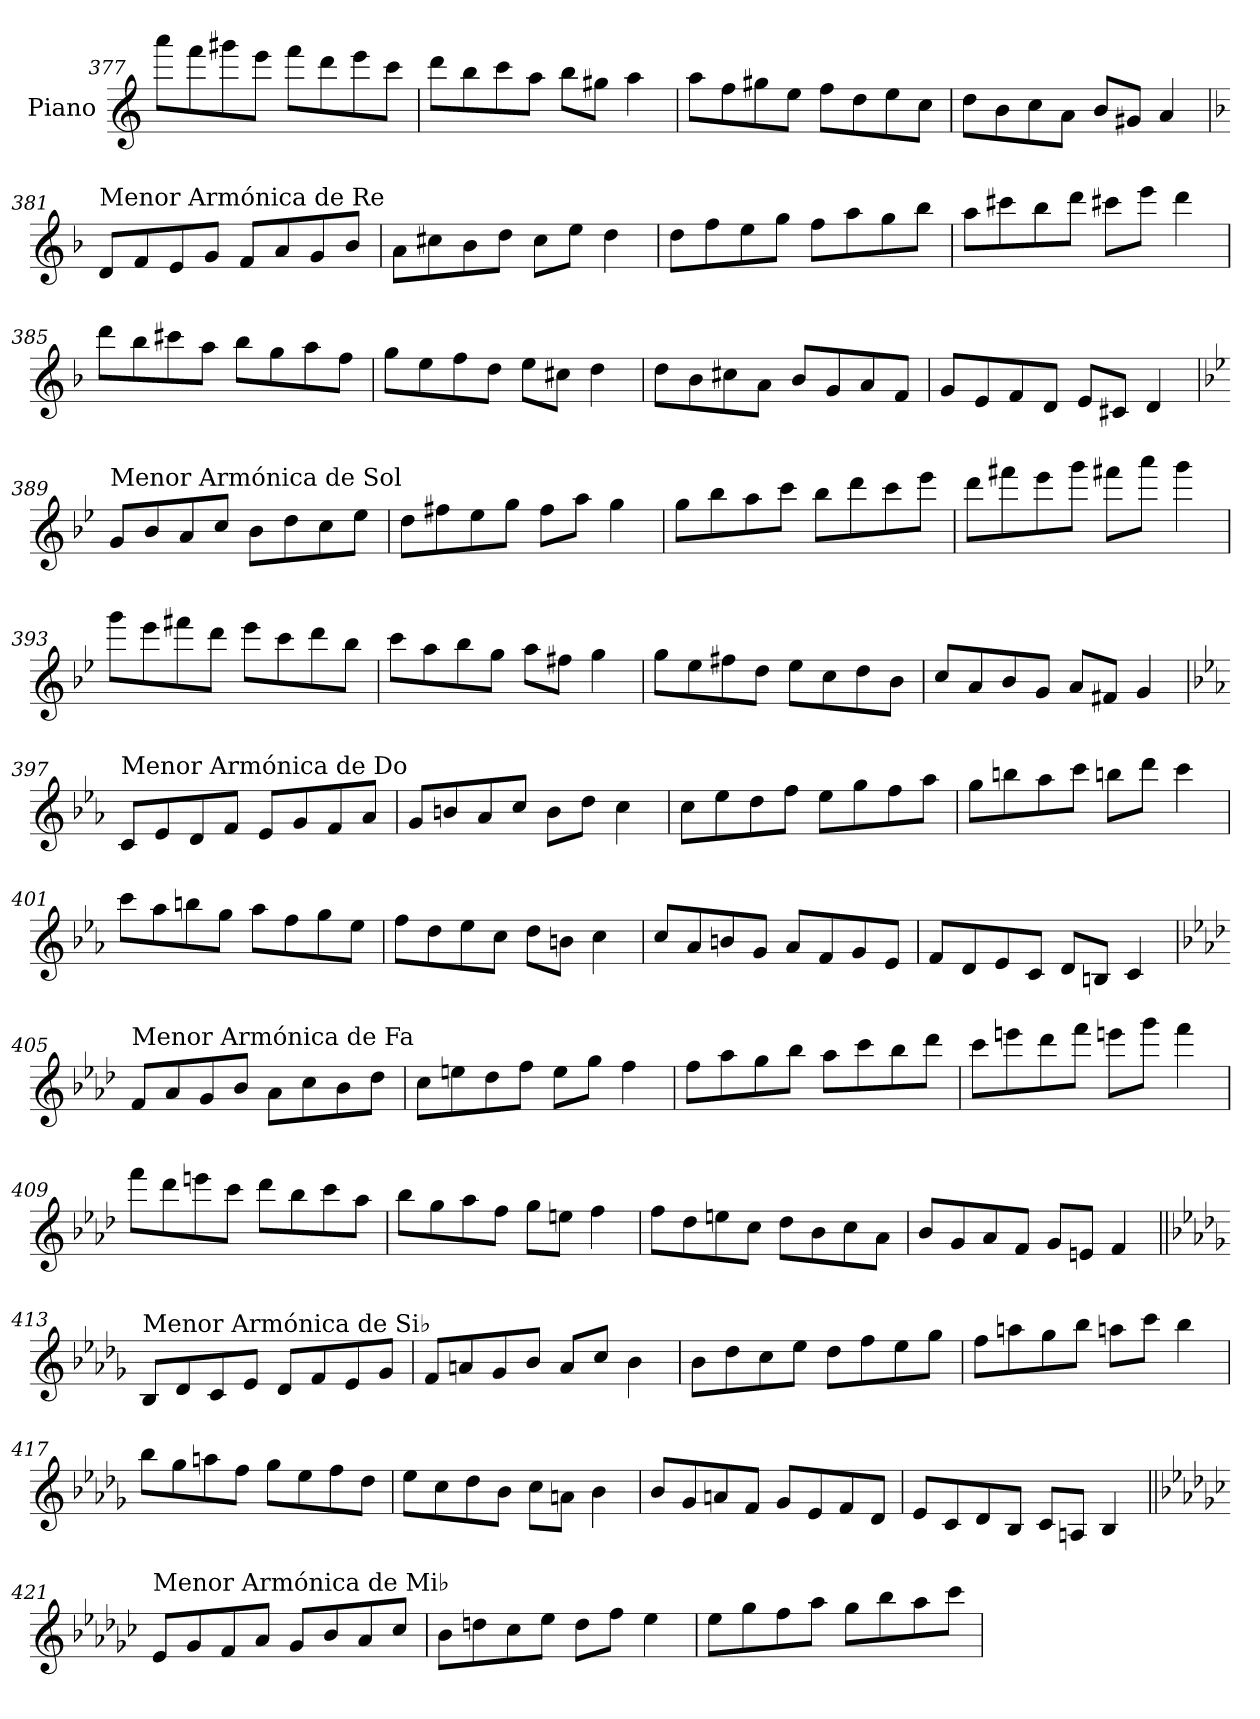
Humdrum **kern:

**kern
*part1
*staff1
*I"Piano
*I'Pno.
!!LO:LB:g=z
*clefG2
*k[]
=377
8aaa\L
8fff\
8ggg#X\
8eee\J
8fff\L
8ddd\
8eee\
8ccc\J
=378
8ddd\L
8bb\
8ccc\
8aa\J
8bb\L
8gg#X\J
4aa\
=379
8aa\L
8ff\
8gg#X\
8ee\J
8ff\L
8dd\
8ee\
8cc\J
=380
8dd\L
8b\
8cc\
8a\J
8b/L
8g#X/J
4a/
!!LO:LB:g=z
=381
*k[b-]
!LO:TX:a:t=Menor Armónica de Re
8d/L
8f/
8e/
8g/J
8f/L
8a/
8g/
8b-/J
=382
8a\L
8cc#X\
8b-\
8dd\J
8cc#\L
8ee\J
4dd\
=383
8dd\L
8ff\
8ee\
8gg\J
8ff\L
8aa\
8gg\
8bb-\J
=384
8aa\L
8ccc#X\
8bb-\
8ddd\J
8ccc#X\L
8eee\J
4ddd\
!!LO:LB:g=z
=385
8ddd\L
8bb-\
8ccc#X\
8aa\J
8bb-\L
8gg\
8aa\
8ff\J
=386
8gg\L
8ee\
8ff\
8dd\J
8ee\L
8cc#X\J
4dd\
=387
8dd\L
8b-\
8cc#X\
8a\J
8b-/L
8g/
8a/
8f/J
=388
8g/L
8e/
8f/
8d/J
8e/L
8c#X/J
4d/
!!LO:LB:g=z
=389
*k[b-e-]
!LO:TX:a:t=Menor Armónica de Sol
8g/L
8b-/
8a/
8cc/J
8b-\L
8dd\
8cc\
8ee-\J
=390
8dd\L
8ff#X\
8ee-\
8gg\J
8ff#\L
8aa\J
4gg\
=391
8gg\L
8bb-\
8aa\
8ccc\J
8bb-\L
8ddd\
8ccc\
8eee-\J
=392
8ddd\L
8fff#X\
8eee-\
8ggg\J
8fff#X\L
8aaa\J
4ggg\
!!LO:LB:g=z
=393
8ggg\L
8eee-\
8fff#X\
8ddd\J
8eee-\L
8ccc\
8ddd\
8bb-\J
=394
8ccc\L
8aa\
8bb-\
8gg\J
8aa\L
8ff#X\J
4gg\
=395
8gg\L
8ee-\
8ff#X\
8dd\J
8ee-\L
8cc\
8dd\
8b-\J
=396
8cc/L
8a/
8b-/
8g/J
8a/L
8f#X/J
4g/
!!LO:LB:g=z
=397
*k[b-e-a-]
!LO:TX:a:t=Menor Armónica de Do
8c/L
8e-/
8d/
8f/J
8e-/L
8g/
8f/
8a-/J
=398
8g/L
8bn/
8a-/
8cc/J
8b\L
8dd\J
4cc\
=399
8cc\L
8ee-\
8dd\
8ff\J
8ee-\L
8gg\
8ff\
8aa-\J
=400
8gg\L
8bbn\
8aa-\
8ccc\J
8bbn\L
8ddd\J
4ccc\
!!LO:LB:g=z
=401
8ccc\L
8aa-\
8bbn\
8gg\J
8aa-\L
8ff\
8gg\
8ee-\J
=402
8ff\L
8dd\
8ee-\
8cc\J
8dd\L
8bn\J
4cc\
=403
8cc/L
8a-/
8bn/
8g/J
8a-/L
8f/
8g/
8e-/J
=404
8f/L
8d/
8e-/
8c/J
8d/L
8Bn/J
4c/
!!LO:PB:g=z
=405
*k[b-e-a-d-]
!LO:TX:a:t=Menor Armónica de Fa
8f/L
8a-/
8g/
8b-/J
8a-\L
8cc\
8b-\
8dd-\J
=406
8cc\L
8een\
8dd-\
8ff\J
8ee\L
8gg\J
4ff\
=407
8ff\L
8aa-\
8gg\
8bb-\J
8aa-\L
8ccc\
8bb-\
8ddd-\J
=408
8ccc\L
8eeen\
8ddd-\
8fff\J
8eeen\L
8ggg\J
4fff\
!!LO:LB:g=z
=409
8fff\L
8ddd-\
8eeen\
8ccc\J
8ddd-\L
8bb-\
8ccc\
8aa-\J
=410
8bb-\L
8gg\
8aa-\
8ff\J
8gg\L
8een\J
4ff\
=411
8ff\L
8dd-\
8een\
8cc\J
8dd-\L
8b-\
8cc\
8a-\J
=412
8b-/L
8g/
8a-/
8f/J
8g/L
8en/J
4f/
!!LO:LB:g=z
=413||
*k[b-e-a-d-g-]
!LO:TX:a:t=Menor Armónica de Si♭
8B-/L
8d-/
8c/
8e-/J
8d-/L
8f/
8e-/
8g-/J
=414
8f/L
8an/
8g-/
8b-/J
8a/L
8cc/J
4b-\
=415
8b-\L
8dd-\
8cc\
8ee-\J
8dd-\L
8ff\
8ee-\
8gg-\J
=416
8ff\L
8aan\
8gg-\
8bb-\J
8aan\L
8ccc\J
4bb-\
!!LO:LB:g=z
=417
8bb-\L
8gg-\
8aan\
8ff\J
8gg-\L
8ee-\
8ff\
8dd-\J
=418
8ee-\L
8cc\
8dd-\
8b-\J
8cc\L
8an\J
4b-\
=419
8b-/L
8g-/
8an/
8f/J
8g-/L
8e-/
8f/
8d-/J
=420
8e-/L
8c/
8d-/
8B-/J
8c/L
8An/J
4B-/
!!LO:LB:g=z
=421||
*k[b-e-a-d-g-c-]
!LO:TX:a:t=Menor Armónica de Mi♭
8e-/L
8g-/
8f/
8a-/J
8g-/L
8b-/
8a-/
8cc-/J
=422
8b-\L
8ddn\
8cc-\
8ee-\J
8dd\L
8ff\J
4ee-\
=423
8ee-\L
8gg-\
8ff\
8aa-\J
8gg-\L
8bb-\
8aa-\
8ccc-\J
=
*-
